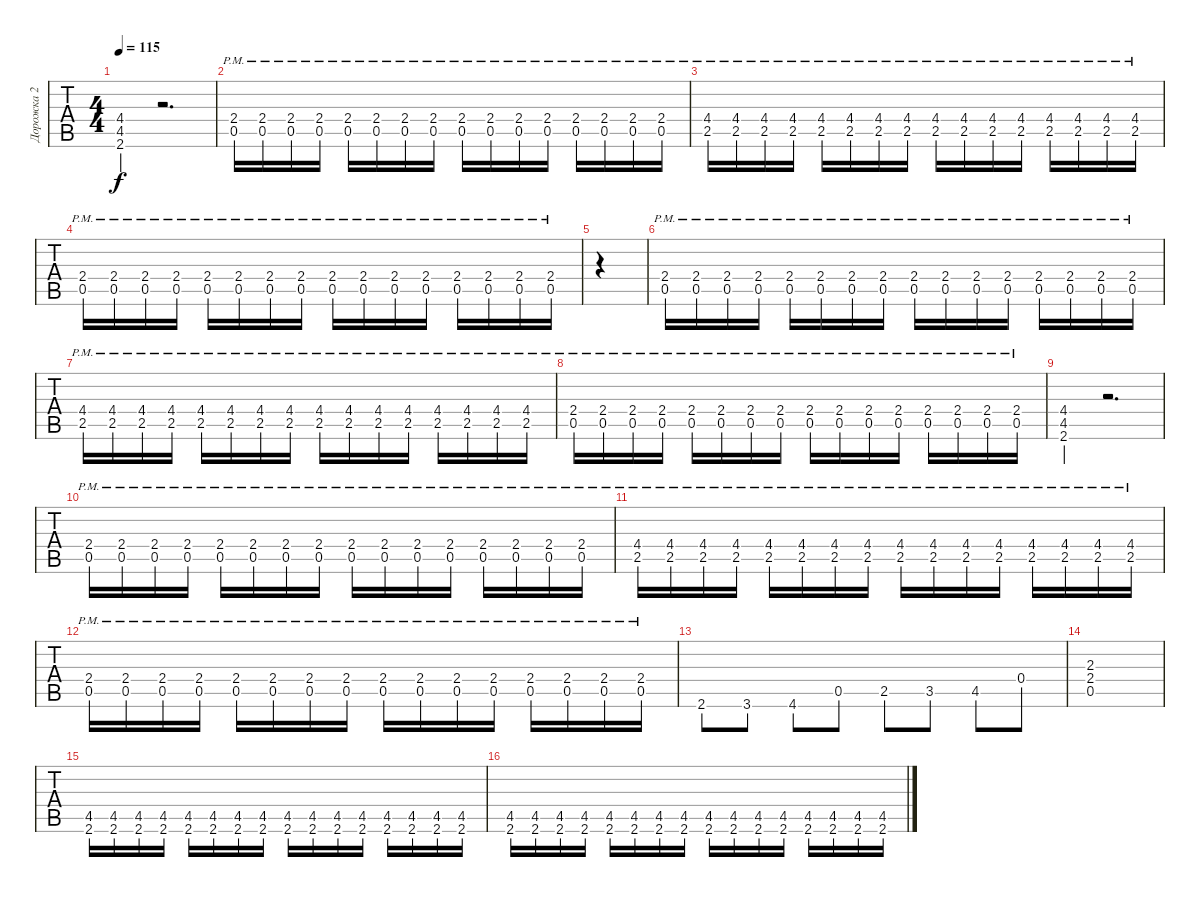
\track ("Дорожка 2" "Дорожка 2") {instrument distortionguitar}
\staff {tabs}
\tuning (E4 B3 G3 D3 A2 E2) {hide}
\ts (4 4)
\tempo 115
\clef g2
\ks c
(4.4{st} 4.5{st} 2.6{st}).4{dy f} r.2{d} |
(2.4{pm} 0.5{pm}).16 (2.4{pm} 0.5{pm}).16 (2.4{pm} 0.5{pm}).16 (2.4{pm} 0.5{pm}).16 (2.4{pm} 0.5{pm}).16 (2.4{pm} 0.5{pm}).16 (2.4{pm} 0.5{pm}).16 (2.4{pm} 0.5{pm}).16 (2.4{pm} 0.5{pm}).16 (2.4{pm} 0.5{pm}).16 (2.4{pm} 0.5{pm}).16 (2.4{pm} 0.5{pm}).16 (2.4{pm} 0.5{pm}).16 (2.4{pm} 0.5{pm}).16 (2.4{pm} 0.5{pm}).16 (2.4{pm} 0.5{pm}).16 |
(4.4{pm} 2.5{pm}).16 (4.4{pm} 2.5{pm}).16 (4.4{pm} 2.5{pm}).16 (4.4{pm} 2.5{pm}).16 (4.4{pm} 2.5{pm}).16 (4.4{pm} 2.5{pm}).16 (4.4{pm} 2.5{pm}).16 (4.4{pm} 2.5{pm}).16 (4.4{pm} 2.5{pm}).16 (4.4{pm} 2.5{pm}).16 (4.4{pm} 2.5{pm}).16 (4.4{pm} 2.5{pm}).16 (4.4{pm} 2.5{pm}).16 (4.4{pm} 2.5{pm}).16 (4.4{pm} 2.5{pm}).16 (4.4{pm} 2.5{pm}).16 |
(2.4{pm} 0.5{pm}).16 (2.4{pm} 0.5{pm}).16 (2.4{pm} 0.5{pm}).16 (2.4{pm} 0.5{pm}).16 (2.4{pm} 0.5{pm}).16 (2.4{pm} 0.5{pm}).16 (2.4{pm} 0.5{pm}).16 (2.4{pm} 0.5{pm}).16 (2.4{pm} 0.5{pm}).16 (2.4{pm} 0.5{pm}).16 (2.4{pm} 0.5{pm}).16 (2.4{pm} 0.5{pm}).16 (2.4{pm} 0.5{pm}).16 (2.4{pm} 0.5{pm}).16 (2.4{pm} 0.5{pm}).16 (2.4{pm} 0.5{pm}).16 |
|
(2.4{pm} 0.5{pm}).16 (2.4{pm} 0.5{pm}).16 (2.4{pm} 0.5{pm}).16 (2.4{pm} 0.5{pm}).16 (2.4{pm} 0.5{pm}).16 (2.4{pm} 0.5{pm}).16 (2.4{pm} 0.5{pm}).16 (2.4{pm} 0.5{pm}).16 (2.4{pm} 0.5{pm}).16 (2.4{pm} 0.5{pm}).16 (2.4{pm} 0.5{pm}).16 (2.4{pm} 0.5{pm}).16 (2.4{pm} 0.5{pm}).16 (2.4{pm} 0.5{pm}).16 (2.4{pm} 0.5{pm}).16 (2.4{pm} 0.5{pm}).16 |
(4.4{pm} 2.5{pm}).16 (4.4{pm} 2.5{pm}).16 (4.4{pm} 2.5{pm}).16 (4.4{pm} 2.5{pm}).16 (4.4{pm} 2.5{pm}).16 (4.4{pm} 2.5{pm}).16 (4.4{pm} 2.5{pm}).16 (4.4{pm} 2.5{pm}).16 (4.4{pm} 2.5{pm}).16 (4.4{pm} 2.5{pm}).16 (4.4{pm} 2.5{pm}).16 (4.4{pm} 2.5{pm}).16 (4.4{pm} 2.5{pm}).16 (4.4{pm} 2.5{pm}).16 (4.4{pm} 2.5{pm}).16 (4.4{pm} 2.5{pm}).16 |
(2.4{pm} 0.5{pm}).16 (2.4{pm} 0.5{pm}).16 (2.4{pm} 0.5{pm}).16 (2.4{pm} 0.5{pm}).16 (2.4{pm} 0.5{pm}).16 (2.4{pm} 0.5{pm}).16 (2.4{pm} 0.5{pm}).16 (2.4{pm} 0.5{pm}).16 (2.4{pm} 0.5{pm}).16 (2.4{pm} 0.5{pm}).16 (2.4{pm} 0.5{pm}).16 (2.4{pm} 0.5{pm}).16 (2.4{pm} 0.5{pm}).16 (2.4{pm} 0.5{pm}).16 (2.4{pm} 0.5{pm}).16 (2.4{pm} 0.5{pm}).16 |
(4.4{st} 4.5{st} 2.6{st}).4 r.2{d} |
(2.4{pm} 0.5{pm}).16 (2.4{pm} 0.5{pm}).16 (2.4{pm} 0.5{pm}).16 (2.4{pm} 0.5{pm}).16 (2.4{pm} 0.5{pm}).16 (2.4{pm} 0.5{pm}).16 (2.4{pm} 0.5{pm}).16 (2.4{pm} 0.5{pm}).16 (2.4{pm} 0.5{pm}).16 (2.4{pm} 0.5{pm}).16 (2.4{pm} 0.5{pm}).16 (2.4{pm} 0.5{pm}).16 (2.4{pm} 0.5{pm}).16 (2.4{pm} 0.5{pm}).16 (2.4{pm} 0.5{pm}).16 (2.4{pm} 0.5{pm}).16 |
(4.4{pm} 2.5{pm}).16 (4.4{pm} 2.5{pm}).16 (4.4{pm} 2.5{pm}).16 (4.4{pm} 2.5{pm}).16 (4.4{pm} 2.5{pm}).16 (4.4{pm} 2.5{pm}).16 (4.4{pm} 2.5{pm}).16 (4.4{pm} 2.5{pm}).16 (4.4{pm} 2.5{pm}).16 (4.4{pm} 2.5{pm}).16 (4.4{pm} 2.5{pm}).16 (4.4{pm} 2.5{pm}).16 (4.4{pm} 2.5{pm}).16 (4.4{pm} 2.5{pm}).16 (4.4{pm} 2.5{pm}).16 (4.4{pm} 2.5{pm}).16 |
(2.4{pm} 0.5{pm}).16 (2.4{pm} 0.5{pm}).16 (2.4{pm} 0.5{pm}).16 (2.4{pm} 0.5{pm}).16 (2.4{pm} 0.5{pm}).16 (2.4{pm} 0.5{pm}).16 (2.4{pm} 0.5{pm}).16 (2.4{pm} 0.5{pm}).16 (2.4{pm} 0.5{pm}).16 (2.4{pm} 0.5{pm}).16 (2.4{pm} 0.5{pm}).16 (2.4{pm} 0.5{pm}).16 (2.4{pm} 0.5{pm}).16 (2.4{pm} 0.5{pm}).16 (2.4{pm} 0.5{pm}).16 (2.4{pm} 0.5{pm}).16 |
2.6.8 3.6.8 4.6.8 0.5.8 2.5.8 3.5.8 4.5.8 0.4.8 |
(2.3 2.4 0.5).1 |
(4.5 2.6).16 (4.5 2.6).16 (4.5 2.6).16 (4.5 2.6).16 (4.5 2.6).16 (4.5 2.6).16 (4.5 2.6).16 (4.5 2.6).16 (4.5 2.6).16 (4.5 2.6).16 (4.5 2.6).16 (4.5 2.6).16 (4.5 2.6).16 (4.5 2.6).16 (4.5 2.6).16 (4.5 2.6).16 |
(4.5 2.6).16 (4.5 2.6).16 (4.5 2.6).16 (4.5 2.6).16 (4.5 2.6).16 (4.5 2.6).16 (4.5 2.6).16 (4.5 2.6).16 (4.5 2.6).16 (4.5 2.6).16 (4.5 2.6).16 (4.5 2.6).16 (4.5 2.6).16 (4.5 2.6).16 (4.5 2.6).16 (4.5 2.6).16
